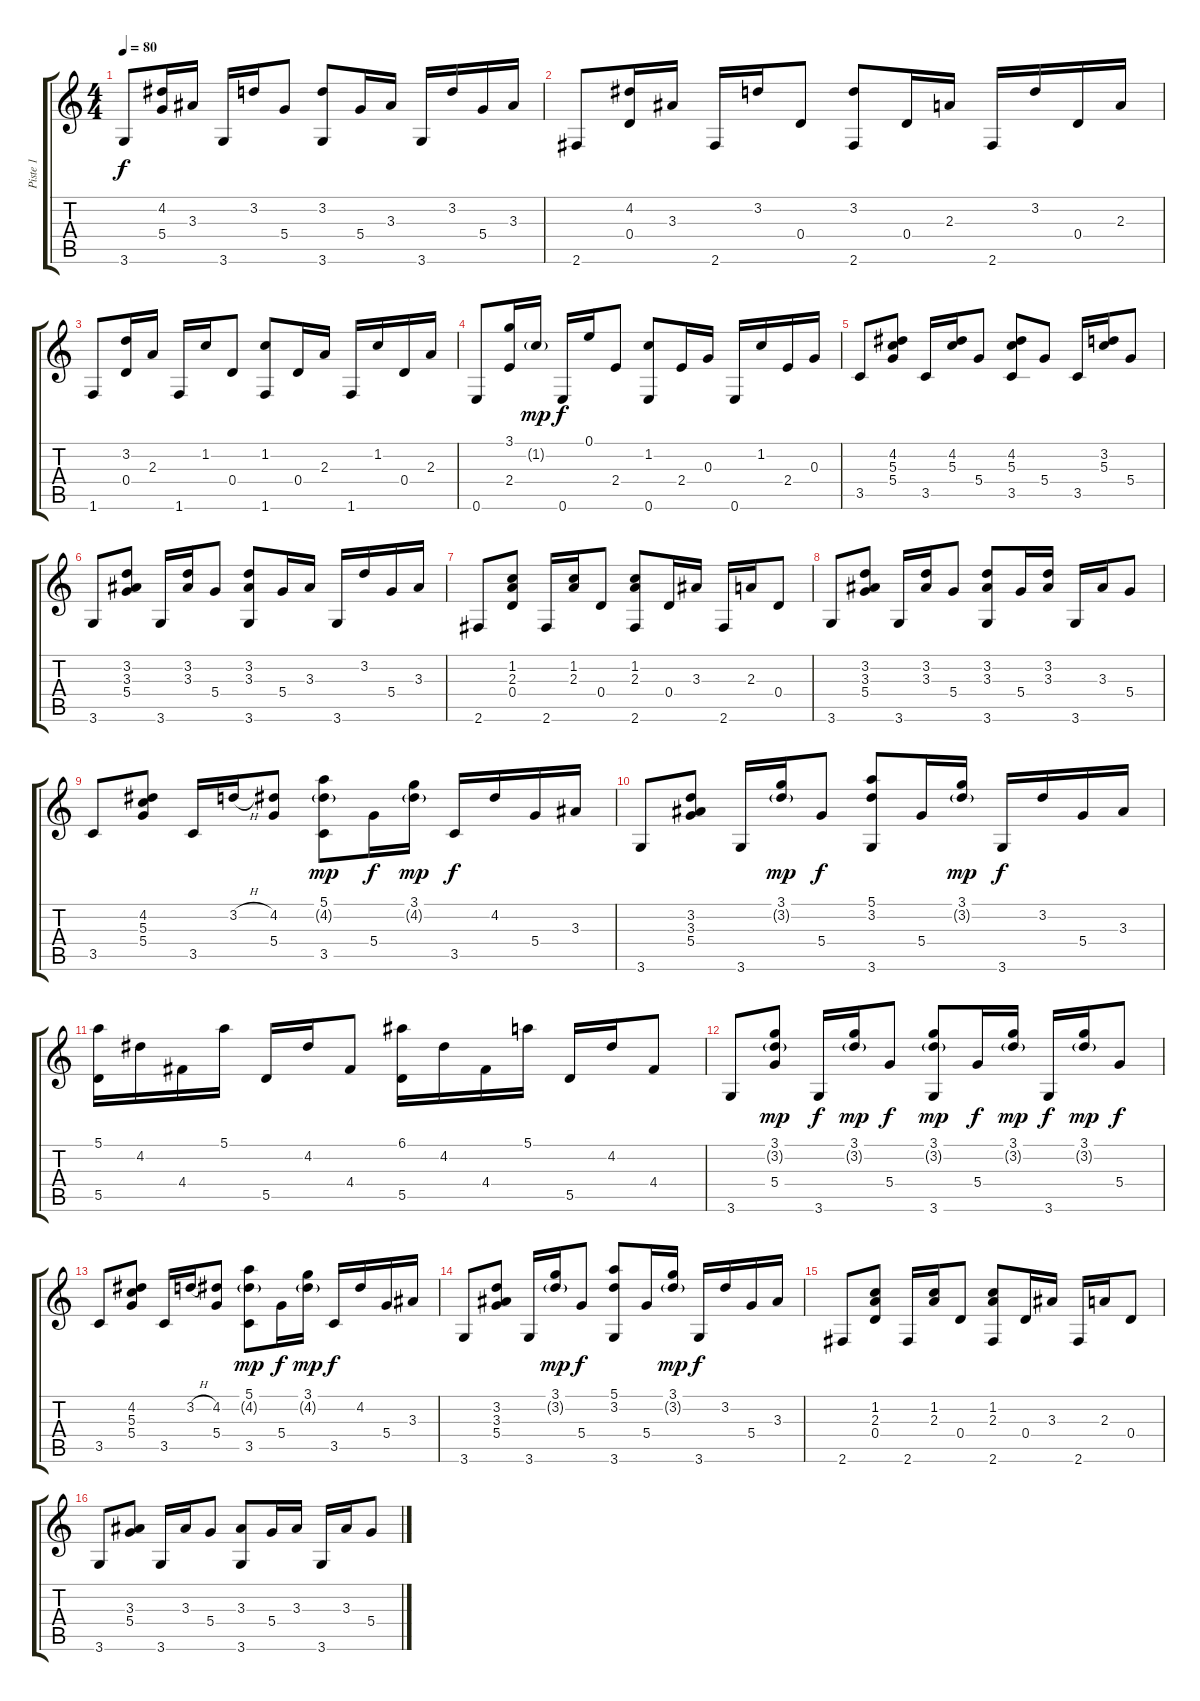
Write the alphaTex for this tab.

\track ("Piste 1" "Piste 1") {instrument acousticguitarsteel}
\staff {score tabs}
\tuning (E4 B3 G3 D3 A2 E2) {hide}
\ts (4 4)
\tempo 80
\clef g2
\ks c
3.6.8{dy f} (4.2 5.4).16 3.3.16 3.6.16 3.2.16 5.4.8 (3.2 3.6).8 5.4.16 3.3.16 3.6.16 3.2.16 5.4.16 3.3.16 |
2.6.8 (4.2 0.4).16 3.3.16 2.6.16 3.2.16 0.4.8 (3.2 2.6).8 0.4.16 2.3.16 2.6.16 3.2.16 0.4.16 2.3.16 |
1.6.8 (3.2 0.4).16 2.3.16 1.6.16 1.2.16 0.4.8 (1.2 1.6).8 0.4.16 2.3.16 1.6.16 1.2.16 0.4.16 2.3.16 |
0.6.8 (3.1 2.4).16 1.2{g}.16{dy mp} 0.6.16{dy f} 0.1.16 2.4.8 (1.2 0.6).8 2.4.16 0.3.16 0.6.16 1.2.16 2.4.16 0.3.16 |
3.5.8 (4.2 5.3 5.4).8 3.5.16 (4.2 5.3).16 5.4.8 (4.2 5.3 3.5).8 5.4.8 3.5.16 (3.2 5.3).16 5.4.8 |
3.6.8 (3.2 3.3 5.4).8 3.6.16 (3.2 3.3).16 5.4.8 (3.2 3.3 3.6).8 5.4.16 3.3.16 3.6.16 3.2.16 5.4.16 3.3.16 |
2.6.8 (1.2 2.3 0.4).8 2.6.16 (1.2 2.3).16 0.4.8 (1.2 2.3 2.6).8 0.4.16 3.3.16 2.6.16 2.3.16 0.4.8 |
3.6.8 (3.2 3.3 5.4).8 3.6.16 (3.2 3.3).16 5.4.8 (3.2 3.3 3.6).8 5.4.16 (3.2 3.3).16 3.6.16 3.3.16 5.4.8 |
3.5.8 (4.2 5.3 5.4).8 3.5.16 3.2{h}.16 (4.2 5.4).8 (5.1 4.2{g} 3.5).8{dy mp} 5.4.16{dy f} (3.1 4.2{g}).16{dy mp} 3.5.16{dy f} 4.2.16 5.4.16 3.3.16 |
3.6.8 (3.2 3.3 5.4).8 3.6.16 (3.1 3.2{g}).16{dy mp} 5.4.8{dy f} (5.1 3.2 3.6).8 5.4.16 (3.1 3.2{g}).16{dy mp} 3.6.16{dy f} 3.2.16 5.4.16 3.3.16 |
(5.1 5.5).16 4.2.16 4.4.16 5.1.16 5.5.16 4.2.16 4.4.8 (6.1 5.5).16 4.2.16 4.4.16 5.1.16 5.5.16 4.2.16 4.4.8 |
3.6.8 (3.1 3.2{g} 5.4).8{dy mp} 3.6.16{dy f} (3.1 3.2{g}).16{dy mp} 5.4.8{dy f} (3.1 3.2{g} 3.6).8{dy mp} 5.4.16{dy f} (3.1 3.2{g}).16{dy mp} 3.6.16{dy f} (3.1 3.2{g}).16{dy mp} 5.4.8{dy f} |
3.5.8 (4.2 5.3 5.4).8 3.5.16 3.2{h}.16 (4.2 5.4).8 (5.1 4.2{g} 3.5).8{dy mp} 5.4.16{dy f} (3.1 4.2{g}).16{dy mp} 3.5.16{dy f} 4.2.16 5.4.16 3.3.16 |
3.6.8 (3.2 3.3 5.4).8 3.6.16 (3.1 3.2{g}).16{dy mp} 5.4.8{dy f} (5.1 3.2 3.6).8 5.4.16 (3.1 3.2{g}).16{dy mp} 3.6.16{dy f} 3.2.16 5.4.16 3.3.16 |
2.6.8 (1.2 2.3 0.4).8 2.6.16 (1.2 2.3).16 0.4.8 (1.2 2.3 2.6).8 0.4.16 3.3.16 2.6.16 2.3.16 0.4.8 |
3.6.8 (3.3 5.4).8 3.6.16 3.3.16 5.4.8 (3.3 3.6).8 5.4.16 3.3.16 3.6.16 3.3.16 5.4.8
